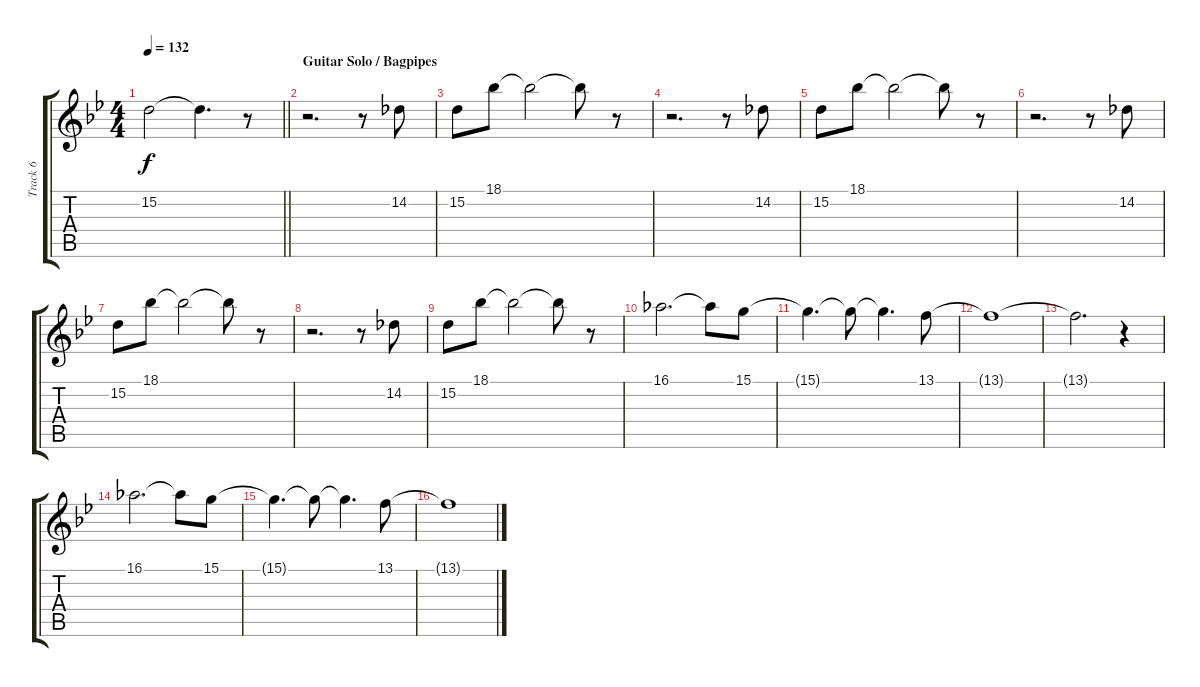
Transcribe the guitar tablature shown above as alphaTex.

\track ("Track 6" "Track 6") {instrument bagpipe}
\staff {score tabs}
\tuning (E4 B3 G3 D3 A2 E2) {hide}
\ts (4 4)
\tempo 132
\clef g2
\barLineRight lightlight
\ks bb
15.2{t}.2{dy f} 15.2{t}.4{d} r.8 |
\section ("" "Guitar Solo / Bagpipes")
r.2{d} r.8 14.2.8 |
15.2.8 18.1.8 18.1{t}.2 18.1{t}.8 r.8 |
r.2{d} r.8 14.2.8 |
15.2.8 18.1.8 18.1{t}.2 18.1{t}.8 r.8 |
r.2{d} r.8 14.2.8 |
15.2.8 18.1.8 18.1{t}.2 18.1{t}.8 r.8 |
r.2{d} r.8 14.2.8 |
15.2.8 18.1.8 18.1{t}.2 18.1{t}.8 r.8 |
16.1.2{d} 16.1{t}.8 15.1.8 |
15.1{t}.4{d} 15.1{t}.8 15.1{t}.4{d} 13.1.8 |
13.1{t}.1 |
13.1{t}.2{d} r.4 |
16.1.2{d} 16.1{t}.8 15.1.8 |
15.1{t}.4{d} 15.1{t}.8 15.1{t}.4{d} 13.1.8 |
13.1{t}.1
